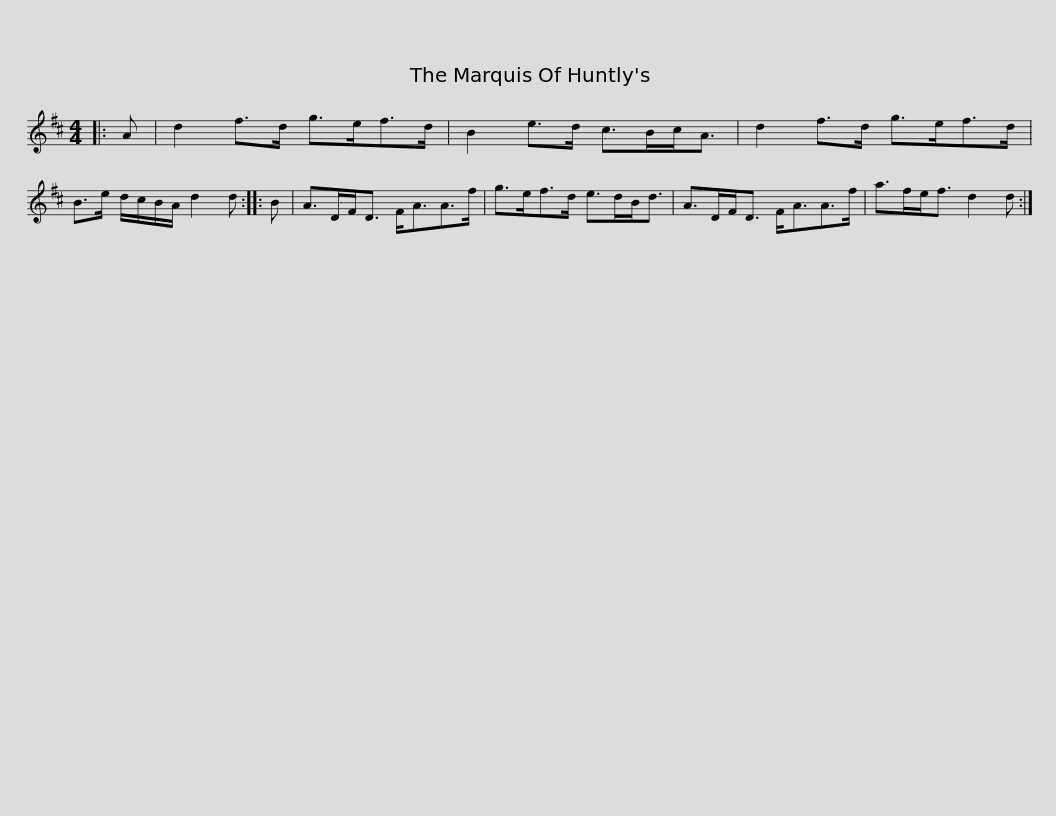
X:1
L:1/8
M:4/4
I:linebreak $
K:D
V:1 treble
V:1
|: A | d2 f>d g>ef>d | B2 e>d c>Bc<A | d2 f>d g>ef>d | B>e d/c/B/A/ d2 d :: %5
 B |$ A>DF<D F<AA>f | g>ef>d e>dB<d | A>DF<D F<AA>f | a>fe<f d2 d :| %10
